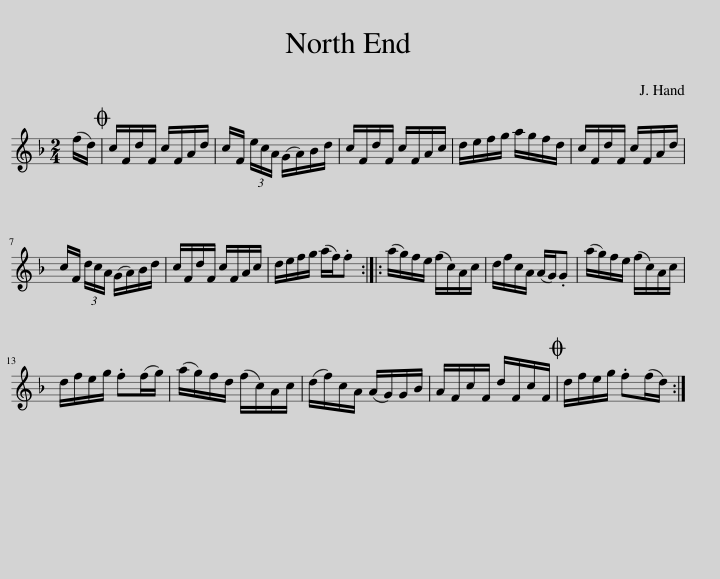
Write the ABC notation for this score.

X:1
L:1/8
M:2/4
I:linebreak $
K:F
V:1 treble
V:1
 (f/d/) |O c/F/d/F/ c/F/A/d/ | c/F/ (3e/c/A/ (G/A/)B/d/ | c/F/d/F/ c/F/A/c/ | d/e/f/g/ a/g/f/d/ | %5
 c/F/d/F/ c/F/A/d/ |$ c/F/ (3d/c/A/ (G/A/)B/d/ | c/F/d/F/ c/F/A/c/ | d/e/f/g/ (a/f/).f :: (a/g/)f/e/ (f/c/)A/c/ | %10
 d/f/c/A/ (A/G/).G | (a/g/)f/e/ (f/c/)A/c/ |$ d/f/e/g/ .f(f/g/) | (a/g/)f/d/ (f/c/)A/c/ | (d/f/)c/A/ (A/G/)G/B/ | %15
 A/F/c/F/ d/F/c/F/ |O d/f/e/g/ .f(f/d/) :| %17
